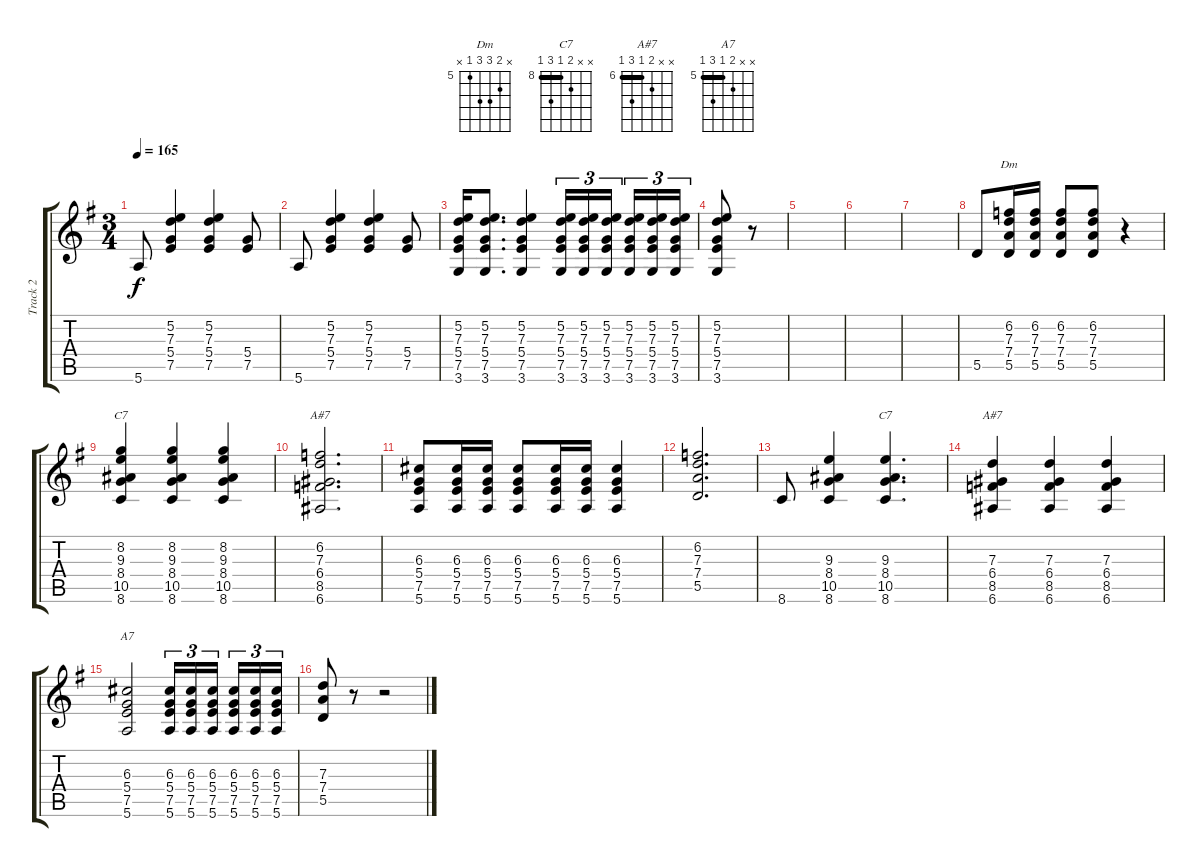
\track ("Track 2" "Track 2") {instrument acousticguitarnylon}
\staff {score tabs}
\tuning (E4 B3 G3 D3 A2 E2) {hide}
\chord ("Dm" x 6 7 7 5 x) {firstfret 5}
\chord ("C7" 8 8 9 8 10 8) {firstfret 8 barre 8}
\chord ("A#7" x 6 7 6 8 6) {firstfret 6 barre 6}
\chord ("C7" x x 9 8 10 8) {firstfret 8 barre 8}
\chord ("A#7" x x 7 6 8 6) {firstfret 6 barre 6}
\chord ("A7" x x 6 5 7 5) {firstfret 5 barre 5}
\ts (3 4)
\tempo 165
\clef g2
\ks g
5.6.8{dy f} (5.2 7.3 5.4 7.5).4 (5.2 7.3 5.4 7.5).4 (5.4 7.5).8 |
5.6.8 (5.2 7.3 5.4 7.5).4 (5.2 7.3 5.4 7.5).4 (5.4 7.5).8 |
(5.2 7.3 5.4 7.5 3.6).16 (5.2 7.3 5.4 7.5 3.6).8{d} (5.2 7.3 5.4 7.5 3.6).4 (5.2 7.3 5.4 7.5 3.6).16{tu (3 2)} (5.2 7.3 5.4 7.5 3.6).16{tu (3 2)} (5.2 7.3 5.4 7.5 3.6).16{tu (3 2) beam splitsecondary} (5.2 7.3 5.4 7.5 3.6).16{tu (3 2)} (5.2 7.3 5.4 7.5 3.6).16{tu (3 2)} (5.2 7.3 5.4 7.5 3.6).16{tu (3 2)} |
(5.2 7.3 5.4 7.5 3.6).8 r.8 |
|
|
|
5.5.8 (6.2 7.3 7.4 5.5).16{ch "Dm"} (6.2 7.3 7.4 5.5).16 (6.2 7.3 7.4 5.5).8 (6.2 7.3 7.4 5.5).8 r.4 |
(8.2 9.3 8.4 10.5 8.6).4{ch "C7"} (8.2 9.3 8.4 10.5 8.6).4 (8.2 9.3 8.4 10.5 8.6).4 |
(6.2 7.3 6.4 8.5 6.6).2{d ch "A#7"} |
(6.3 5.4 7.5 5.6).8 (6.3 5.4 7.5 5.6).16 (6.3 5.4 7.5 5.6).16 (6.3 5.4 7.5 5.6).8 (6.3 5.4 7.5 5.6).16 (6.3 5.4 7.5 5.6).16 (6.3 5.4 7.5 5.6).4 |
(6.2 7.3 7.4 5.5).2{d} |
8.6.8 (9.3 8.4 10.5 8.6).4 (9.3 8.4 10.5 8.6).4{d ch "C7"} |
(7.3 6.4 8.5 6.6).4{ch "A#7"} (7.3 6.4 8.5 6.6).4 (7.3 6.4 8.5 6.6).4 |
(6.3 5.4 7.5 5.6).2{ch "A7"} (6.3 5.4 7.5 5.6).16{tu (3 2)} (6.3 5.4 7.5 5.6).16{tu (3 2)} (6.3 5.4 7.5 5.6).16{tu (3 2) beam splitsecondary} (6.3 5.4 7.5 5.6).16{tu (3 2)} (6.3 5.4 7.5 5.6).16{tu (3 2)} (6.3 5.4 7.5 5.6).16{tu (3 2)} |
(7.3 7.4 5.5).8 r.8 r.2
